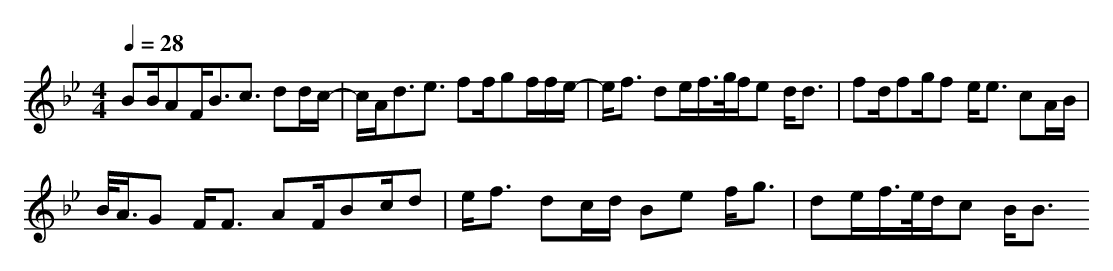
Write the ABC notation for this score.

X:1
T:
M: 4/4
L: 1/8
Q:1/4=28
K:Bb % 2 flats
BB/2AF<Bc3/2 dd/2c/2-|c/2A<de3/2 ff/2gf/2f/2e/2-|e/2f3/2 de/2f/2>g/2f/2e d<d|fd/2fg/2f e<e cA/2B/2|
B/2<A/2G F<F AF/2Bc/2d|e<f dc/2d/2 Be f<g|de/2f/2>e/2d/2c B<B
